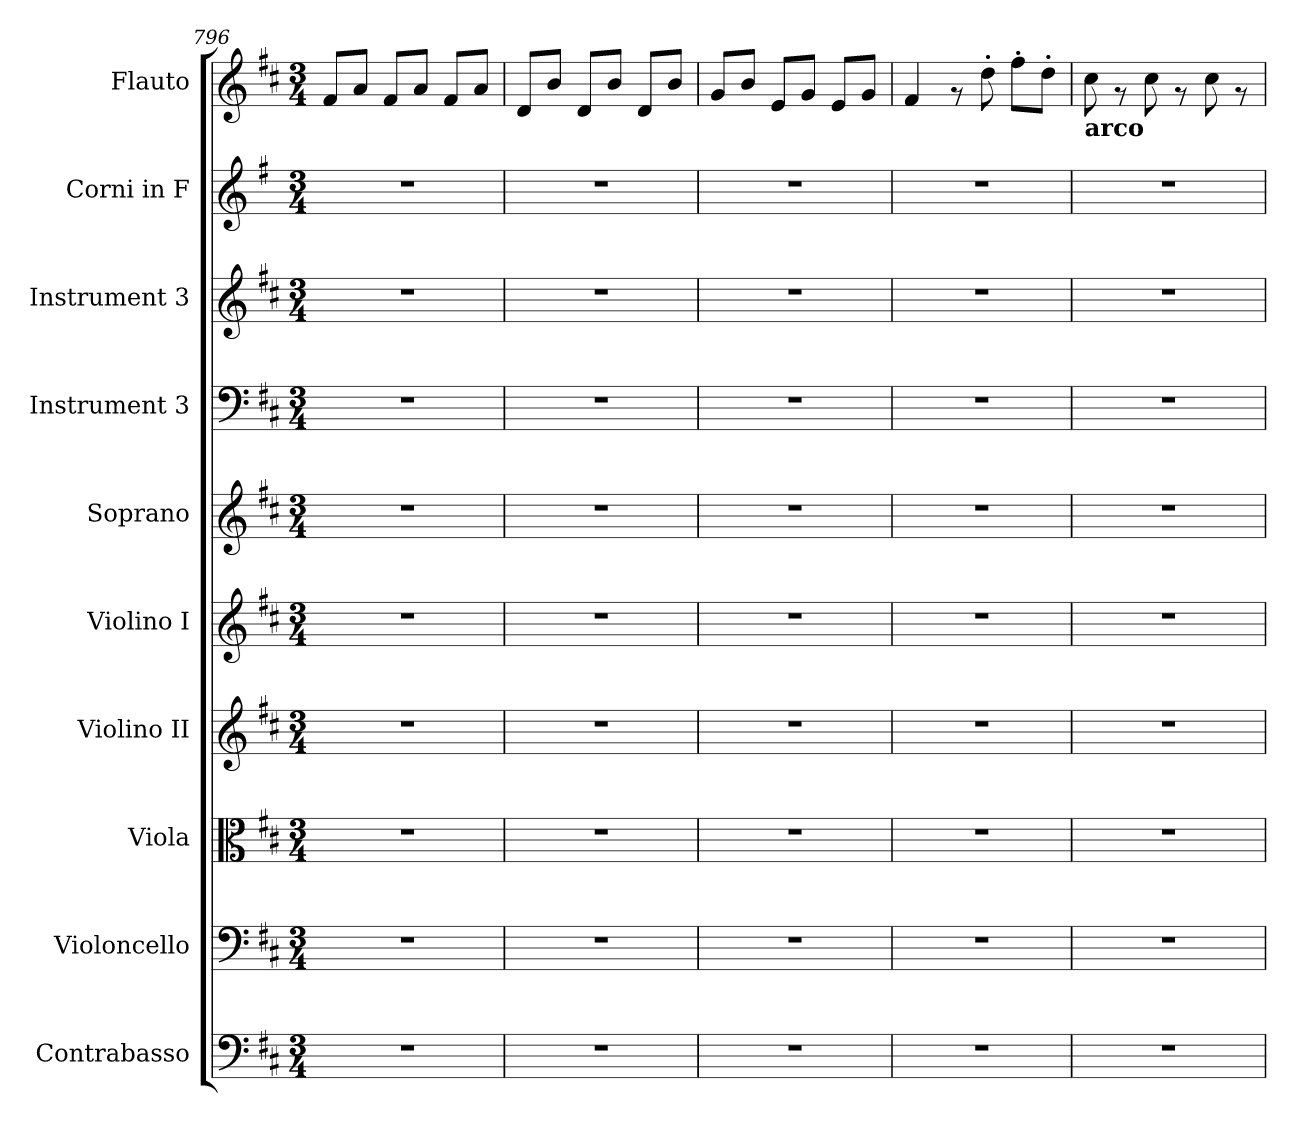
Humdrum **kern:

**kern	**kern	**kern	**kern	**kern	**kern	**kern	**kern	**kern	**kern
*part10	*part9	*part8	*part7	*part6	*part5	*part4	*part3	*part2	*part1
*staff10	*staff9	*staff8	*staff7	*staff6	*staff5	*staff4	*staff3	*staff2	*staff1
*I"Contrabasso	*I"Violoncello	*I"Viola	*I"Violino II	*I"Violino I	*I"Soprano	*I"Instrument 3	*I"Instrument 3	*I"Corni in F	*I"Flauto
*I'Cb.	*I'Vc.	*I'Vla.	*I'Vln. II	*I'Vln. I	*I'S	*	*	*I'Cor.	*I'Fl.
*clefF4	*clefF4	*clefC3	*clefG2	*clefG2	*clefG2	*clefF4	*clefG2	*clefG2	*clefG2
*ITrd1c2	*ITrd1c2	*ITrd1c2	*ITrd1c2	*ITrd1c2	*ITrd1c2	*ITrd1c2	*ITrd1c2	*ITrd4c7	*ITrd1c2
*k[]	*k[]	*k[]	*k[]	*k[]	*k[]	*k[]	*k[]	*k[]	*k[]
*C:	*C:	*C:	*C:	*C:	*C:	*C:	*C:	*C:	*C:
*M3/4	*M3/4	*M3/4	*M3/4	*M3/4	*M3/4	*M3/4	*M3/4	*M3/4	*M3/4
=796	=796	=796	=796	=796	=796	=796	=796	=796	=796
2.r	2.r	2.r	2.r	2.r	2.r	2.r	2.r	2.r	8e/L
.	.	.	.	.	.	.	.	.	8g/J
.	.	.	.	.	.	.	.	.	8e/L
.	.	.	.	.	.	.	.	.	8g/J
.	.	.	.	.	.	.	.	.	8e/L
.	.	.	.	.	.	.	.	.	8g/J
=797	=797	=797	=797	=797	=797	=797	=797	=797	=797
2.r	2.r	2.r	2.r	2.r	2.r	2.r	2.r	2.r	8c/L
.	.	.	.	.	.	.	.	.	8a/J
.	.	.	.	.	.	.	.	.	8c/L
.	.	.	.	.	.	.	.	.	8a/J
.	.	.	.	.	.	.	.	.	8c/L
.	.	.	.	.	.	.	.	.	8a/J
=798	=798	=798	=798	=798	=798	=798	=798	=798	=798
2.r	2.r	2.r	2.r	2.r	2.r	2.r	2.r	2.r	8f/L
.	.	.	.	.	.	.	.	.	8a/J
.	.	.	.	.	.	.	.	.	8d/L
.	.	.	.	.	.	.	.	.	8f/J
.	.	.	.	.	.	.	.	.	8d/L
.	.	.	.	.	.	.	.	.	8f/J
!!LO:PB:g=z
=799	=799	=799	=799	=799	=799	=799	=799	=799	=799
2.r	2.r	2.r	2.r	2.r	2.r	2.r	2.r	2.r	4e/
.	.	.	.	.	.	.	.	.	8rf
.	.	.	.	.	.	.	.	.	8cc'>\
.	.	.	.	.	.	.	.	.	8ee'>\L
.	.	.	.	.	.	.	.	.	8cc'>\J
=800	=800	=800	=800	=800	=800	=800	=800	=800	=800
!	!	!	!	!	!	!	!	!	!LO:TX:b:B:t=arco
2.r	2.r	2.r	2.r	2.r	2.r	2.r	2.r	2.r	8b\
.	.	.	.	.	.	.	.	.	8rf
.	.	.	.	.	.	.	.	.	8b\
.	.	.	.	.	.	.	.	.	8rf
.	.	.	.	.	.	.	.	.	8b\
.	.	.	.	.	.	.	.	.	8rf
=	=	=	=	=	=	=	=	=	=
*-	*-	*-	*-	*-	*-	*-	*-	*-	*-
